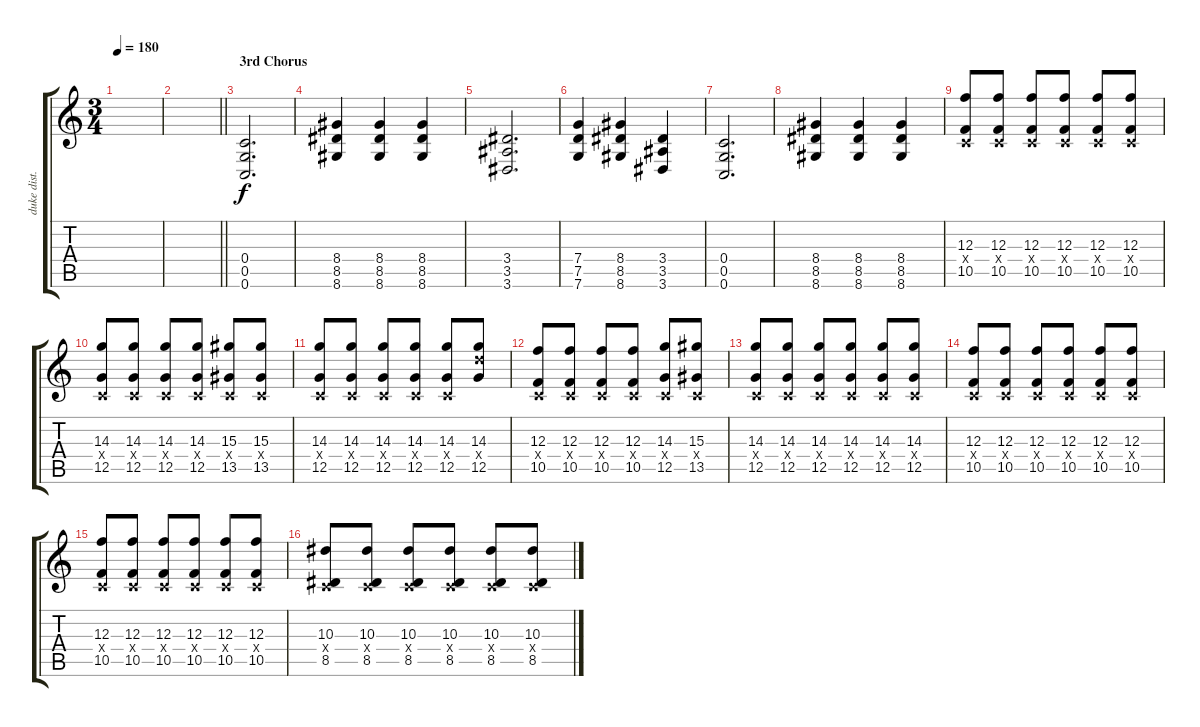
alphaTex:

\track ("duke dist." "duke dist.") {instrument distortionguitar}
\staff {score tabs}
\tuning (D4 A3 F3 C3 G2 C2) {hide}
\ts (3 4)
\tempo 180
\clef g2
\ks c
|
\barLineRight lightlight
|
\section ("" "3rd Chorus")
(0.4 0.5 0.6).2{d} |
(8.4 8.5 8.6).4 (8.4 8.5 8.6).4 (8.4 8.5 8.6).4 |
(3.4 3.5 3.6).2{d} |
(7.4 7.5 7.6).4 (8.4 8.5 8.6).4 (3.4 3.5 3.6).4 |
(0.4 0.5 0.6).2{d} |
(8.4 8.5 8.6).4 (8.4 8.5 8.6).4 (8.4 8.5 8.6).4 |
(12.3 0.4{x} 10.5).8 (12.3 0.4{x} 10.5).8 (12.3 0.4{x} 10.5).8 (12.3 0.4{x} 10.5).8 (12.3 0.4{x} 10.5).8 (12.3 0.4{x} 10.5).8 |
(14.3 0.4{x} 12.5).8 (14.3 0.4{x} 12.5).8 (14.3 0.4{x} 12.5).8 (14.3 0.4{x} 12.5).8 (15.3 0.4{x} 13.5).8 (15.3 0.4{x} 13.5).8 |
(14.3 0.4{x} 12.5).8 (14.3 0.4{x} 12.5).8 (14.3 0.4{x} 12.5).8 (14.3 0.4{x} 12.5).8 (14.3 0.4{x} 12.5).8 (14.3 14.4{x} 12.5).8 |
(12.3 0.4{x} 10.5).8 (12.3 0.4{x} 10.5).8 (12.3 0.4{x} 10.5).8 (12.3 0.4{x} 10.5).8 (14.3 0.4{x} 12.5).8 (15.3 0.4{x} 13.5).8 |
(14.3 0.4{x} 12.5).8 (14.3 0.4{x} 12.5).8 (14.3 0.4{x} 12.5).8 (14.3 0.4{x} 12.5).8 (14.3 0.4{x} 12.5).8 (14.3 0.4{x} 12.5).8 |
(12.3 0.4{x} 10.5).8 (12.3 0.4{x} 10.5).8 (12.3 0.4{x} 10.5).8 (12.3 0.4{x} 10.5).8 (12.3 0.4{x} 10.5).8 (12.3 0.4{x} 10.5).8 |
(12.3 0.4{x} 10.5).8 (12.3 0.4{x} 10.5).8 (12.3 0.4{x} 10.5).8 (12.3 0.4{x} 10.5).8 (12.3 0.4{x} 10.5).8 (12.3 0.4{x} 10.5).8 |
(10.3 0.4{x} 8.5).8 (10.3 0.4{x} 8.5).8 (10.3 0.4{x} 8.5).8 (10.3 0.4{x} 8.5).8 (10.3 0.4{x} 8.5).8 (10.3 0.4{x} 8.5).8
